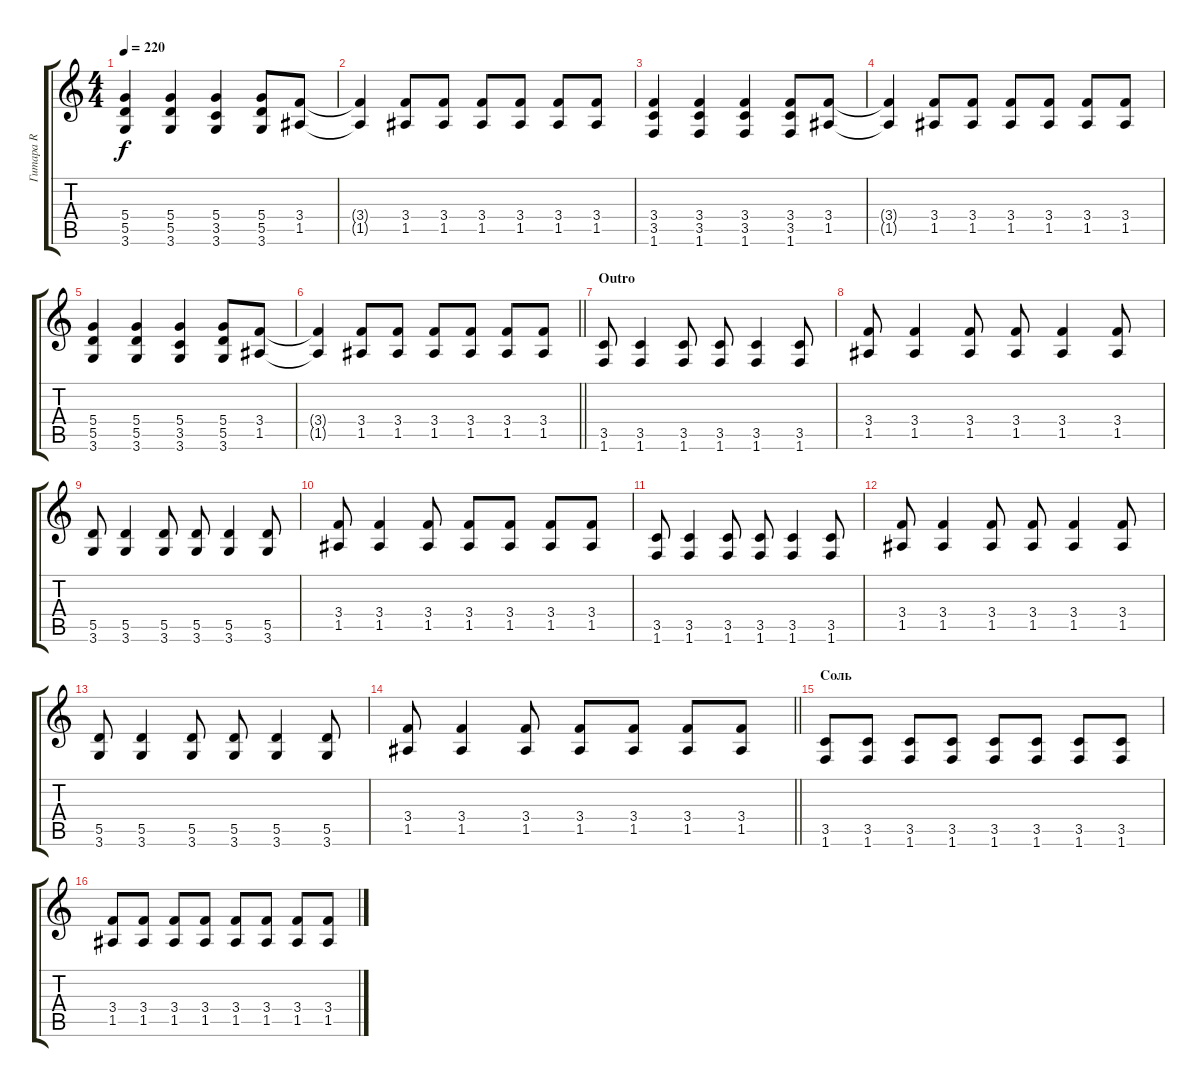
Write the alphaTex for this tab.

\track ("Гитара R" "Гитара R") {instrument overdrivenguitar}
\staff {score tabs}
\tuning (E4 B3 G3 D3 A2 E2) {hide}
\ts (4 4)
\tempo 220
\clef g2
\ks c
(5.4 5.5 3.6).4{dy f} (5.4 5.5 3.6).4 (5.4 3.5 3.6).4 (5.4 5.5 3.6).8 (3.4 1.5).8 |
(3.4{t} 1.5{t}).4 (3.4 1.5).8 (3.4 1.5).8 (3.4 1.5).8 (3.4 1.5).8 (3.4 1.5).8 (3.4 1.5).8 |
(3.4 3.5 1.6).4 (3.4 3.5 1.6).4 (3.4 3.5 1.6).4 (3.4 3.5 1.6).8 (3.4 1.5).8 |
(3.4{t} 1.5{t}).4 (3.4 1.5).8 (3.4 1.5).8 (3.4 1.5).8 (3.4 1.5).8 (3.4 1.5).8 (3.4 1.5).8 |
(5.4 5.5 3.6).4 (5.4 5.5 3.6).4 (5.4 3.5 3.6).4 (5.4 5.5 3.6).8 (3.4 1.5).8 |
\barLineRight lightlight
(3.4{t} 1.5{t}).4 (3.4 1.5).8 (3.4 1.5).8 (3.4 1.5).8 (3.4 1.5).8 (3.4 1.5).8 (3.4 1.5).8 |
\section ("" "Outro")
(3.5 1.6).8 (3.5 1.6).4 (3.5 1.6).8 (3.5 1.6).8 (3.5 1.6).4 (3.5 1.6).8 |
(3.4 1.5).8 (3.4 1.5).4 (3.4 1.5).8 (3.4 1.5).8 (3.4 1.5).4 (3.4 1.5).8 |
(5.5 3.6).8 (5.5 3.6).4 (5.5 3.6).8 (5.5 3.6).8 (5.5 3.6).4 (5.5 3.6).8 |
(3.4 1.5).8 (3.4 1.5).4 (3.4 1.5).8 (3.4 1.5).8 (3.4 1.5).8 (3.4 1.5).8 (3.4 1.5).8 |
(3.5 1.6).8 (3.5 1.6).4 (3.5 1.6).8 (3.5 1.6).8 (3.5 1.6).4 (3.5 1.6).8 |
(3.4 1.5).8 (3.4 1.5).4 (3.4 1.5).8 (3.4 1.5).8 (3.4 1.5).4 (3.4 1.5).8 |
(5.5 3.6).8 (5.5 3.6).4 (5.5 3.6).8 (5.5 3.6).8 (5.5 3.6).4 (5.5 3.6).8 |
\barLineRight lightlight
(3.4 1.5).8 (3.4 1.5).4 (3.4 1.5).8 (3.4 1.5).8 (3.4 1.5).8 (3.4 1.5).8 (3.4 1.5).8 |
\section ("" "Соль")
(3.5 1.6).8 (3.5 1.6).8 (3.5 1.6).8 (3.5 1.6).8 (3.5 1.6).8 (3.5 1.6).8 (3.5 1.6).8 (3.5 1.6).8 |
(3.4 1.5).8 (3.4 1.5).8 (3.4 1.5).8 (3.4 1.5).8 (3.4 1.5).8 (3.4 1.5).8 (3.4 1.5).8 (3.4 1.5).8
